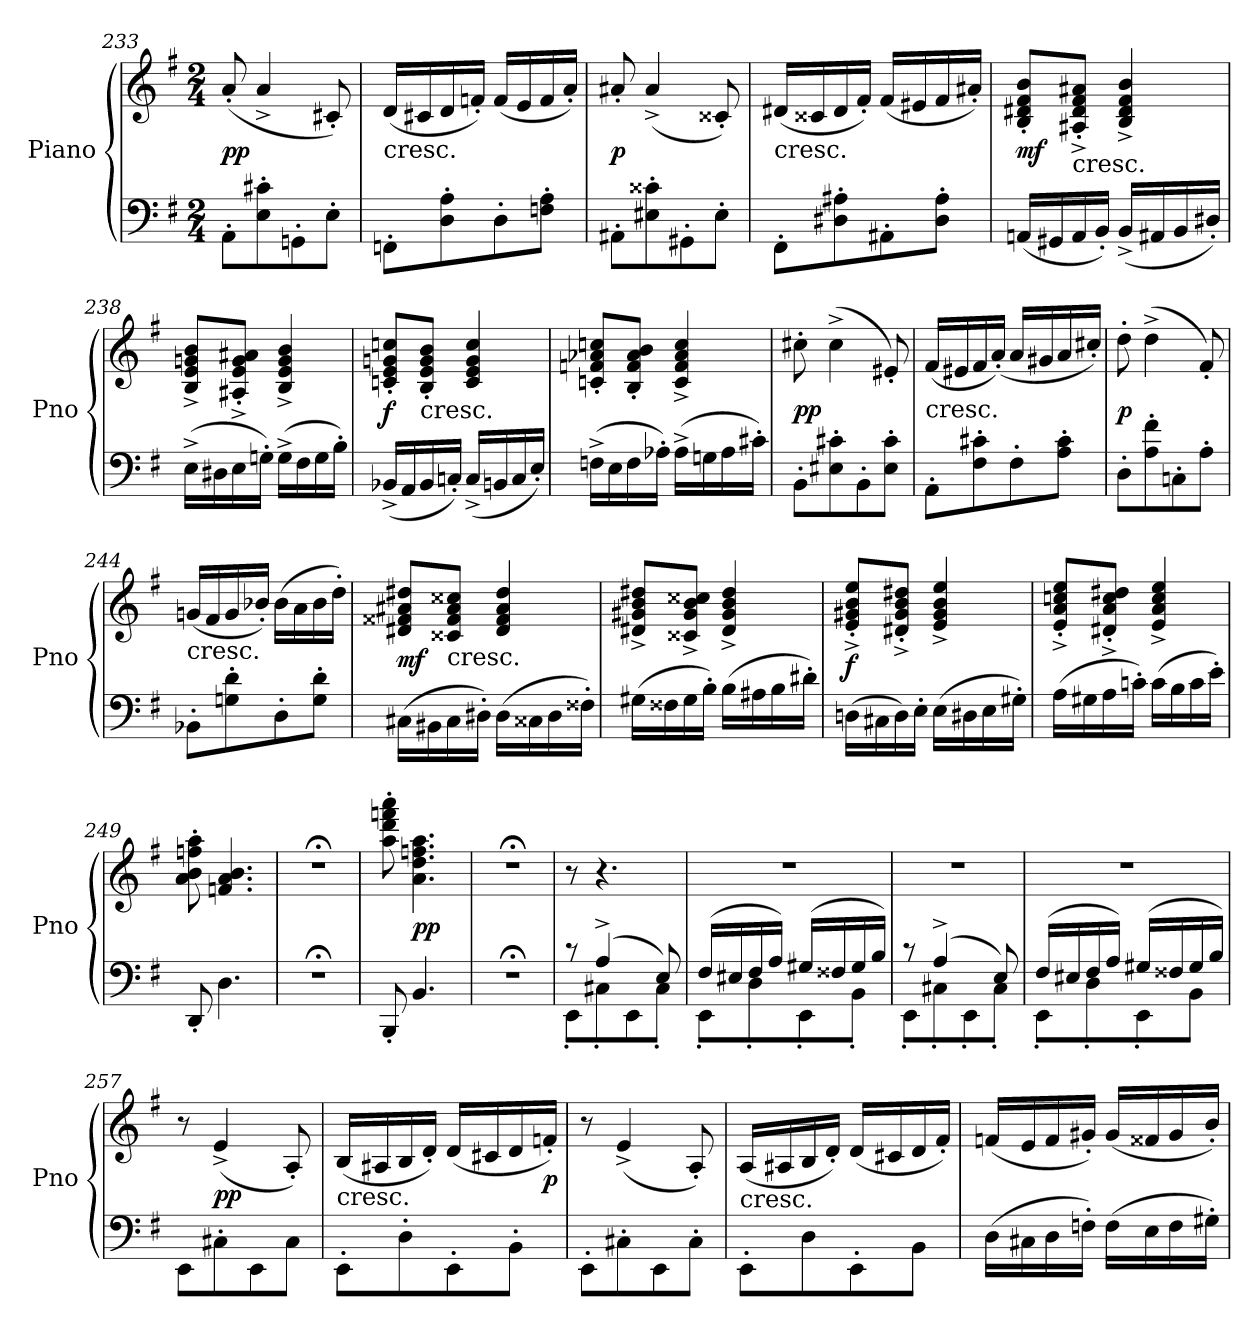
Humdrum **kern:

**kern	**kern	**dynam
*part1	*part1	*part1
*staff2	*staff1	*staff1/2
*I"Piano	*	*
*I'Pno	*	*
*clefF4	*clefG2	*
*k[f#]	*k[f#]	*
*M2/4	*M2/4	*
=233	=233	=233
8AA'\L	(8a'/	pp
8E'\ 8c#X'\	4a^/	.
8GGn'\	.	.
8E'\J	8c#X'/)	.
=234	=234	=234
!	!LO:TX:c:t=cresc.	!
8FFn'\L	(16d/LL	.
.	16c#X/	.
8D'\ 8A'\	16d/	.
.	16fn'/JJ)	.
8D'\	(16f/LL	.
.	16e/	.
8Fn'\ 8A'\J	16f/	.
.	16a'/JJ)	.
=235	=235	=235
8AA#X'\L	8a#X'/	p
8E#X'\ 8c##X'\	(4a#^/	.
8GG#X'\	.	.
8E#'\J	8c##X'/)	.
=236	=236	=236
!	!LO:TX:c:t=cresc.	!
8FF#'\L	(16d#X/LL	.
.	16c##X/	.
8D#X'\ 8A#X'\	16d#/	.
.	16f#'/JJ)	.
8AA#X'\	(16f#/LL	.
.	16e#X/	.
8D#'\ 8A#'\J	16f#/	.
.	16a#X'/JJ)	.
=237	=237	=237
(16AAn/LL	8B'/ 8d#X'/ 8f#'/ 8b'/L	mf
16GG#X/	.	.
!	!LO:TX:c:t=cresc.	!
16AA/	8A#X'^/ 8d#'^/ 8f#'^/ 8a#X'^/J	.
16BB'/JJ)	.	.
(16BB^/LL	4B^/ 4d#^/ 4f#^/ 4b^/	.
16AA#X/	.	.
16BB/	.	.
16D#X'/JJ)	.	.
=238	=238	=238
(16E^\LL	8B^/ 8e^/ 8gn^/ 8b^/L	.
16D#X\	.	.
16E\	8A#X'^/ 8e'^/ 8g'^/ 8a#X'^/J	.
16Gn'\JJ)	.	.
(16G^\LL	4B^/ 4e^/ 4g^/ 4b^/	.
16F#\	.	.
16G\	.	.
16B'\JJ)	.	.
=239	=239	=239
(16BB-X^/LL	8cn'/ 8e'/ 8gn'/ 8ccn'/L	f
16AA/	.	.
!	!LO:TX:c:t=cresc.	!
16BB-/	8B'/ 8e'/ 8g'/ 8b'/J	.
16Cn'/JJ)	.	.
(16C^/LL	4c/ 4e/ 4g/ 4cc/	.
16BBn/	.	.
16C/	.	.
16E'/JJ)	.	.
=240	=240	=240
(16Fn^\LL	8cn'/ 8fn'/ 8a-X'/ 8ccn'/L	.
16E\	.	.
16F\	8B'/ 8f'/ 8a-'/ 8b'/J	.
16A-X'\JJ)	.	.
(16A-^\LL	4c^/ 4f^/ 4a-^/ 4cc^/	.
16Gn\	.	.
16A-\	.	.
16c#X'\JJ)	.	.
=241	=241	=241
8BB'\L	8cc#X'\	pp
8E#X'\ 8c#X'\	(4cc#^\	.
8BB'\	.	.
8E#'\ 8c#'\J	8e#X'/)	.
=242	=242	=242
!	!LO:TX:c:t=cresc.	!
8AA'\L	(16f#/LL	.
.	16e#X/	.
8F#'\ 8c#X'\	16f#/	.
.	(16a'/JJ)	.
8F#'\	16a/LL	.
.	16g#X/	.
8A'\ 8c#'\J	16a/	.
.	16cc#X'/JJ)	.
=243	=243	=243
8D'\L	8dd'\	p
8A'\ 8f#'\	(4dd^\	.
8Cn'\	.	.
8A'\J	8f#'/)	.
=244	=244	=244
!	!LO:TX:c:t=cresc.	!
8BB-X'\L	(16gn/LL	.
.	16f#/	.
8Gn'\ 8d'\	16g/	.
.	16b-X'/JJ)	.
8D'\	(16b-\LL	.
.	16a\	.
8G'\ 8d'\J	16b-\	.
.	16dd'\JJ)	.
=245	=245	=245
(16C#X\LL	8d#X/ 8f##X/ 8a#X/ 8dd#X/L	mf
16BB#X\	.	.
!	!LO:TX:c:t=cresc.	!
16C#\	8c##X/ 8f##/ 8a#/ 8cc##X/J	.
16D#X'\JJ)	.	.
(16D#\LL	4d#/ 4f##/ 4a#/ 4dd#/	.
16C##X\	.	.
16D#\	.	.
16F##X'\JJ)	.	.
=246	=246	=246
(16G#X\LL	8d#X^/ 8g#X^/ 8b^/ 8dd#X^/L	.
16F##X\	.	.
16G#\	8c##X^/ 8g#^/ 8b^/ 8cc##X^/J	.
16B'\JJ)	.	.
(16B\LL	4d#^/ 4g#^/ 4b^/ 4dd#^/	.
16A#X\	.	.
16B\	.	.
16d#X'\JJ)	.	.
=247	=247	=247
(16Dn\LL	8e'^/ 8g#X'^/ 8b'^/ 8ee'^/L	f
16C#X\	.	.
16D\)	8d#X'^/ 8g#'^/ 8b'^/ 8dd#X'^/J	.
16E'\JJ	.	.
(16E\LL	4e^/ 4g#^/ 4b^/ 4ee^/	.
16D#X\	.	.
16E\	.	.
16G#X'\JJ)	.	.
=248	=248	=248
(16A\LL	8e'^/ 8a'^/ 8ccn'^/ 8ee'^/L	.
16G#X\	.	.
16A\	8d#X'^/ 8a'^/ 8cc'^/ 8dd#X'^/J	.
16cn'\JJ)	.	.
(16c\LL	4e^/ 4a^/ 4cc^/ 4ee^/	.
16B\	.	.
16c\	.	.
16e'\JJ)	.	.
=249	=249	=249
8DD'/	8a'\ 8b'\ 8ffn'\ 8aa'\	.
4.D\	4.fn/ 4.a/ 4.b/	.
=250	=250	=250
2r;<	2r;<	.
=251	=251	=251
8BBB'/	8aa'\ 8ddd'\ 8fffn'\ 8aaa'\	.
4.BB/	4.a\ 4.dd\ 4.ffn\ 4.aa\	pp
=252	=252	=252
2r;<	2r;<	.
=253	=253	=253
*	*MM184	*
*^	*	*
8r	8EE'\L	8r	.
(4A^/	8C#X'\	4.r	.
.	8EE\	.	.
8E/)	8C#'\J	.	.
=254	=254	=254	=254
(16F#/LL	8EE'\L	2r	.
16E#X/	.	.	.
16F#/	8D'\	.	.
16A/JJ)	.	.	.
(16G#X/LL	8EE'\	.	.
16F##X/	.	.	.
16G#/	8BB'\J	.	.
16B/JJ)	.	.	.
=255	=255	=255	=255
8r	8EE'\L	2r	.
(4A^/	8C#X'\	.	.
.	8EE'\	.	.
8E/)	8C#'\J	.	.
=256	=256	=256	=256
(16F#/LL	8EE'\L	2r	.
16E#X/	.	.	.
16F#/	8D'\	.	.
16A/JJ)	.	.	.
(16G#X/LL	8EE'\	.	.
16F##X/	.	.	.
16G#/	8BB\J	.	.
16B/JJ)	.	.	.
*v	*v	*	*
=257	=257	=257
8EE\L	8r	.
8C#X'\	(4e^/	pp
8EE\	.	.
8C#\J	8A'/)	.
=258	=258	=258
!	!LO:TX:c:t=cresc.	!
8EE'\L	(16B/LL	.
.	16A#X/	.
8D'\	16B/	.
.	16d'/JJ)	.
8EE'\	(16d/LL	.
.	16c#X/	.
8BB'\J	16d/	.
.	16fn'/JJ)	p
=259	=259	=259
8EE'\L	8r	.
8C#X'\	(4e^/	.
8EE\	.	.
8C#'\J	8A'/)	.
=260	=260	=260
!	!LO:TX:c:t=cresc.	!
8EE'\L	(16A/LL	.
.	16A#X/	.
8D\	16B/	.
.	16d'/JJ)	.
8EE'\	(16d/LL	.
.	16c#X/	.
8BB\J	16d/	.
.	16f#'/JJ)	.
=261	=261	=261
(16D\LL	(16fn/LL	.
16C#X\	16e/	.
16D\	16f/	.
16Fn'\JJ)	16g#X'/JJ)	.
(16F\LL	(16g#/LL	.
16E\	16f##X/	.
16F\	16g#/	.
16G#X'\JJ)	16b'/JJ)	.
=	=	=
*-	*-	*-
